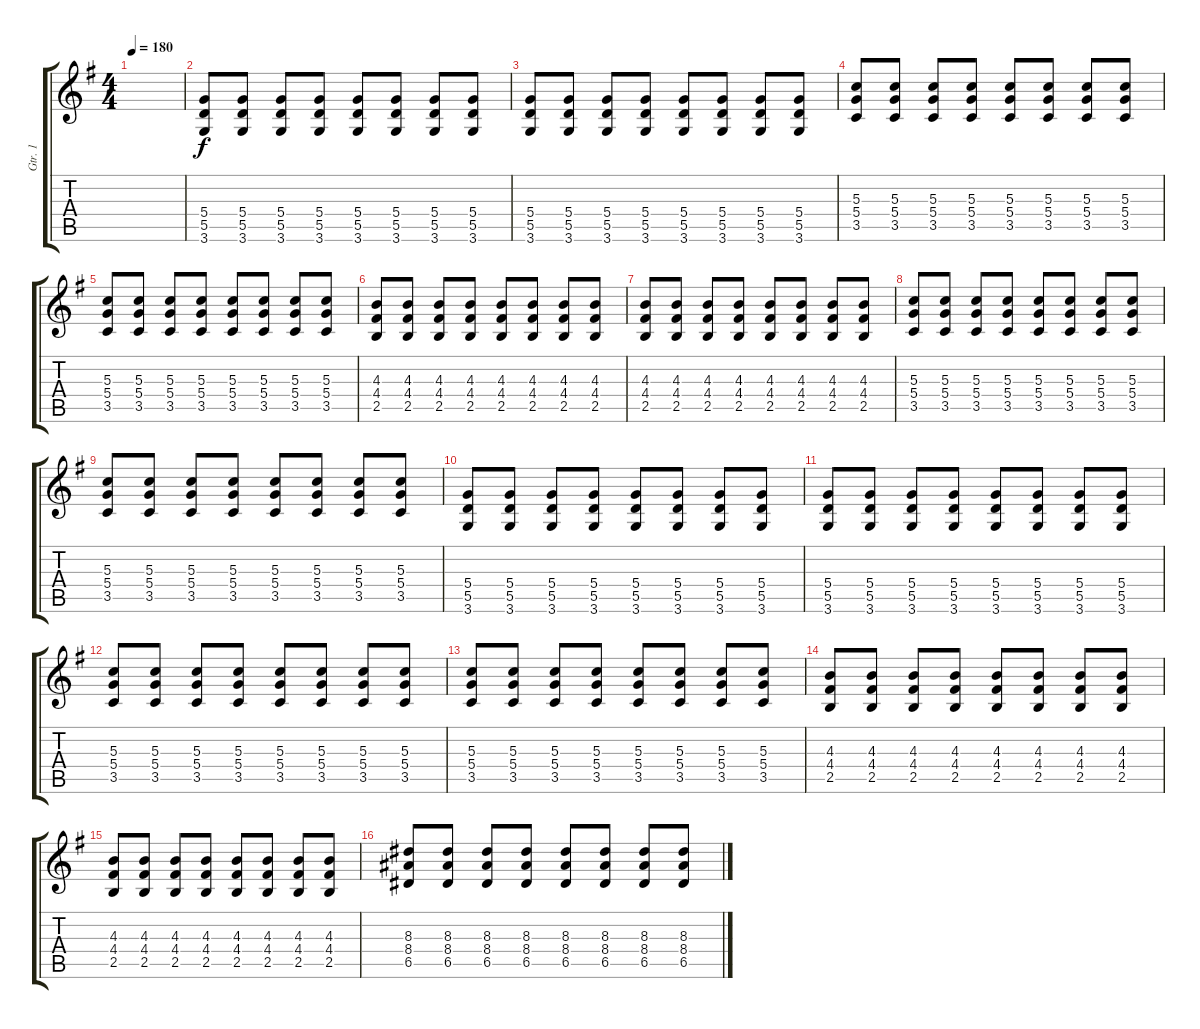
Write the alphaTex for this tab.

\track ("Gtr. 1" "Gtr. 1") {instrument overdrivenguitar}
\staff {score tabs}
\tuning (E4 B3 G3 D3 A2 E2) {hide}
\ts (4 4)
\tempo 180
\clef g2
\ks g
|
(5.4 5.5 3.6).8{instrument overdrivenguitar} (5.4 5.5 3.6).8 (5.4 5.5 3.6).8 (5.4 5.5 3.6).8 (5.4 5.5 3.6).8 (5.4 5.5 3.6).8 (5.4 5.5 3.6).8 (5.4 5.5 3.6).8 |
(5.4 5.5 3.6).8 (5.4 5.5 3.6).8 (5.4 5.5 3.6).8 (5.4 5.5 3.6).8 (5.4 5.5 3.6).8 (5.4 5.5 3.6).8 (5.4 5.5 3.6).8 (5.4 5.5 3.6).8 |
(5.3 5.4 3.5).8 (5.3 5.4 3.5).8 (5.3 5.4 3.5).8 (5.3 5.4 3.5).8 (5.3 5.4 3.5).8 (5.3 5.4 3.5).8 (5.3 5.4 3.5).8 (5.3 5.4 3.5).8 |
(5.3 5.4 3.5).8 (5.3 5.4 3.5).8 (5.3 5.4 3.5).8 (5.3 5.4 3.5).8 (5.3 5.4 3.5).8 (5.3 5.4 3.5).8 (5.3 5.4 3.5).8 (5.3 5.4 3.5).8 |
(4.3 4.4 2.5).8 (4.3 4.4 2.5).8 (4.3 4.4 2.5).8 (4.3 4.4 2.5).8 (4.3 4.4 2.5).8 (4.3 4.4 2.5).8 (4.3 4.4 2.5).8 (4.3 4.4 2.5).8 |
(4.3 4.4 2.5).8 (4.3 4.4 2.5).8 (4.3 4.4 2.5).8 (4.3 4.4 2.5).8 (4.3 4.4 2.5).8 (4.3 4.4 2.5).8 (4.3 4.4 2.5).8 (4.3 4.4 2.5).8 |
(5.3 5.4 3.5).8 (5.3 5.4 3.5).8 (5.3 5.4 3.5).8 (5.3 5.4 3.5).8 (5.3 5.4 3.5).8 (5.3 5.4 3.5).8 (5.3 5.4 3.5).8 (5.3 5.4 3.5).8 |
(5.3 5.4 3.5).8 (5.3 5.4 3.5).8 (5.3 5.4 3.5).8 (5.3 5.4 3.5).8 (5.3 5.4 3.5).8 (5.3 5.4 3.5).8 (5.3 5.4 3.5).8 (5.3 5.4 3.5).8 |
(5.4 5.5 3.6).8 (5.4 5.5 3.6).8 (5.4 5.5 3.6).8 (5.4 5.5 3.6).8 (5.4 5.5 3.6).8 (5.4 5.5 3.6).8 (5.4 5.5 3.6).8 (5.4 5.5 3.6).8 |
(5.4 5.5 3.6).8 (5.4 5.5 3.6).8 (5.4 5.5 3.6).8 (5.4 5.5 3.6).8 (5.4 5.5 3.6).8 (5.4 5.5 3.6).8 (5.4 5.5 3.6).8 (5.4 5.5 3.6).8 |
(5.3 5.4 3.5).8 (5.3 5.4 3.5).8 (5.3 5.4 3.5).8 (5.3 5.4 3.5).8 (5.3 5.4 3.5).8 (5.3 5.4 3.5).8 (5.3 5.4 3.5).8 (5.3 5.4 3.5).8 |
(5.3 5.4 3.5).8 (5.3 5.4 3.5).8 (5.3 5.4 3.5).8 (5.3 5.4 3.5).8 (5.3 5.4 3.5).8 (5.3 5.4 3.5).8 (5.3 5.4 3.5).8 (5.3 5.4 3.5).8 |
(4.3 4.4 2.5).8 (4.3 4.4 2.5).8 (4.3 4.4 2.5).8 (4.3 4.4 2.5).8 (4.3 4.4 2.5).8 (4.3 4.4 2.5).8 (4.3 4.4 2.5).8 (4.3 4.4 2.5).8 |
(4.3 4.4 2.5).8 (4.3 4.4 2.5).8 (4.3 4.4 2.5).8 (4.3 4.4 2.5).8 (4.3 4.4 2.5).8 (4.3 4.4 2.5).8 (4.3 4.4 2.5).8 (4.3 4.4 2.5).8 |
(8.3 8.4 6.5).8 (8.3 8.4 6.5).8 (8.3 8.4 6.5).8 (8.3 8.4 6.5).8 (8.3 8.4 6.5).8 (8.3 8.4 6.5).8 (8.3 8.4 6.5).8 (8.3 8.4 6.5).8
